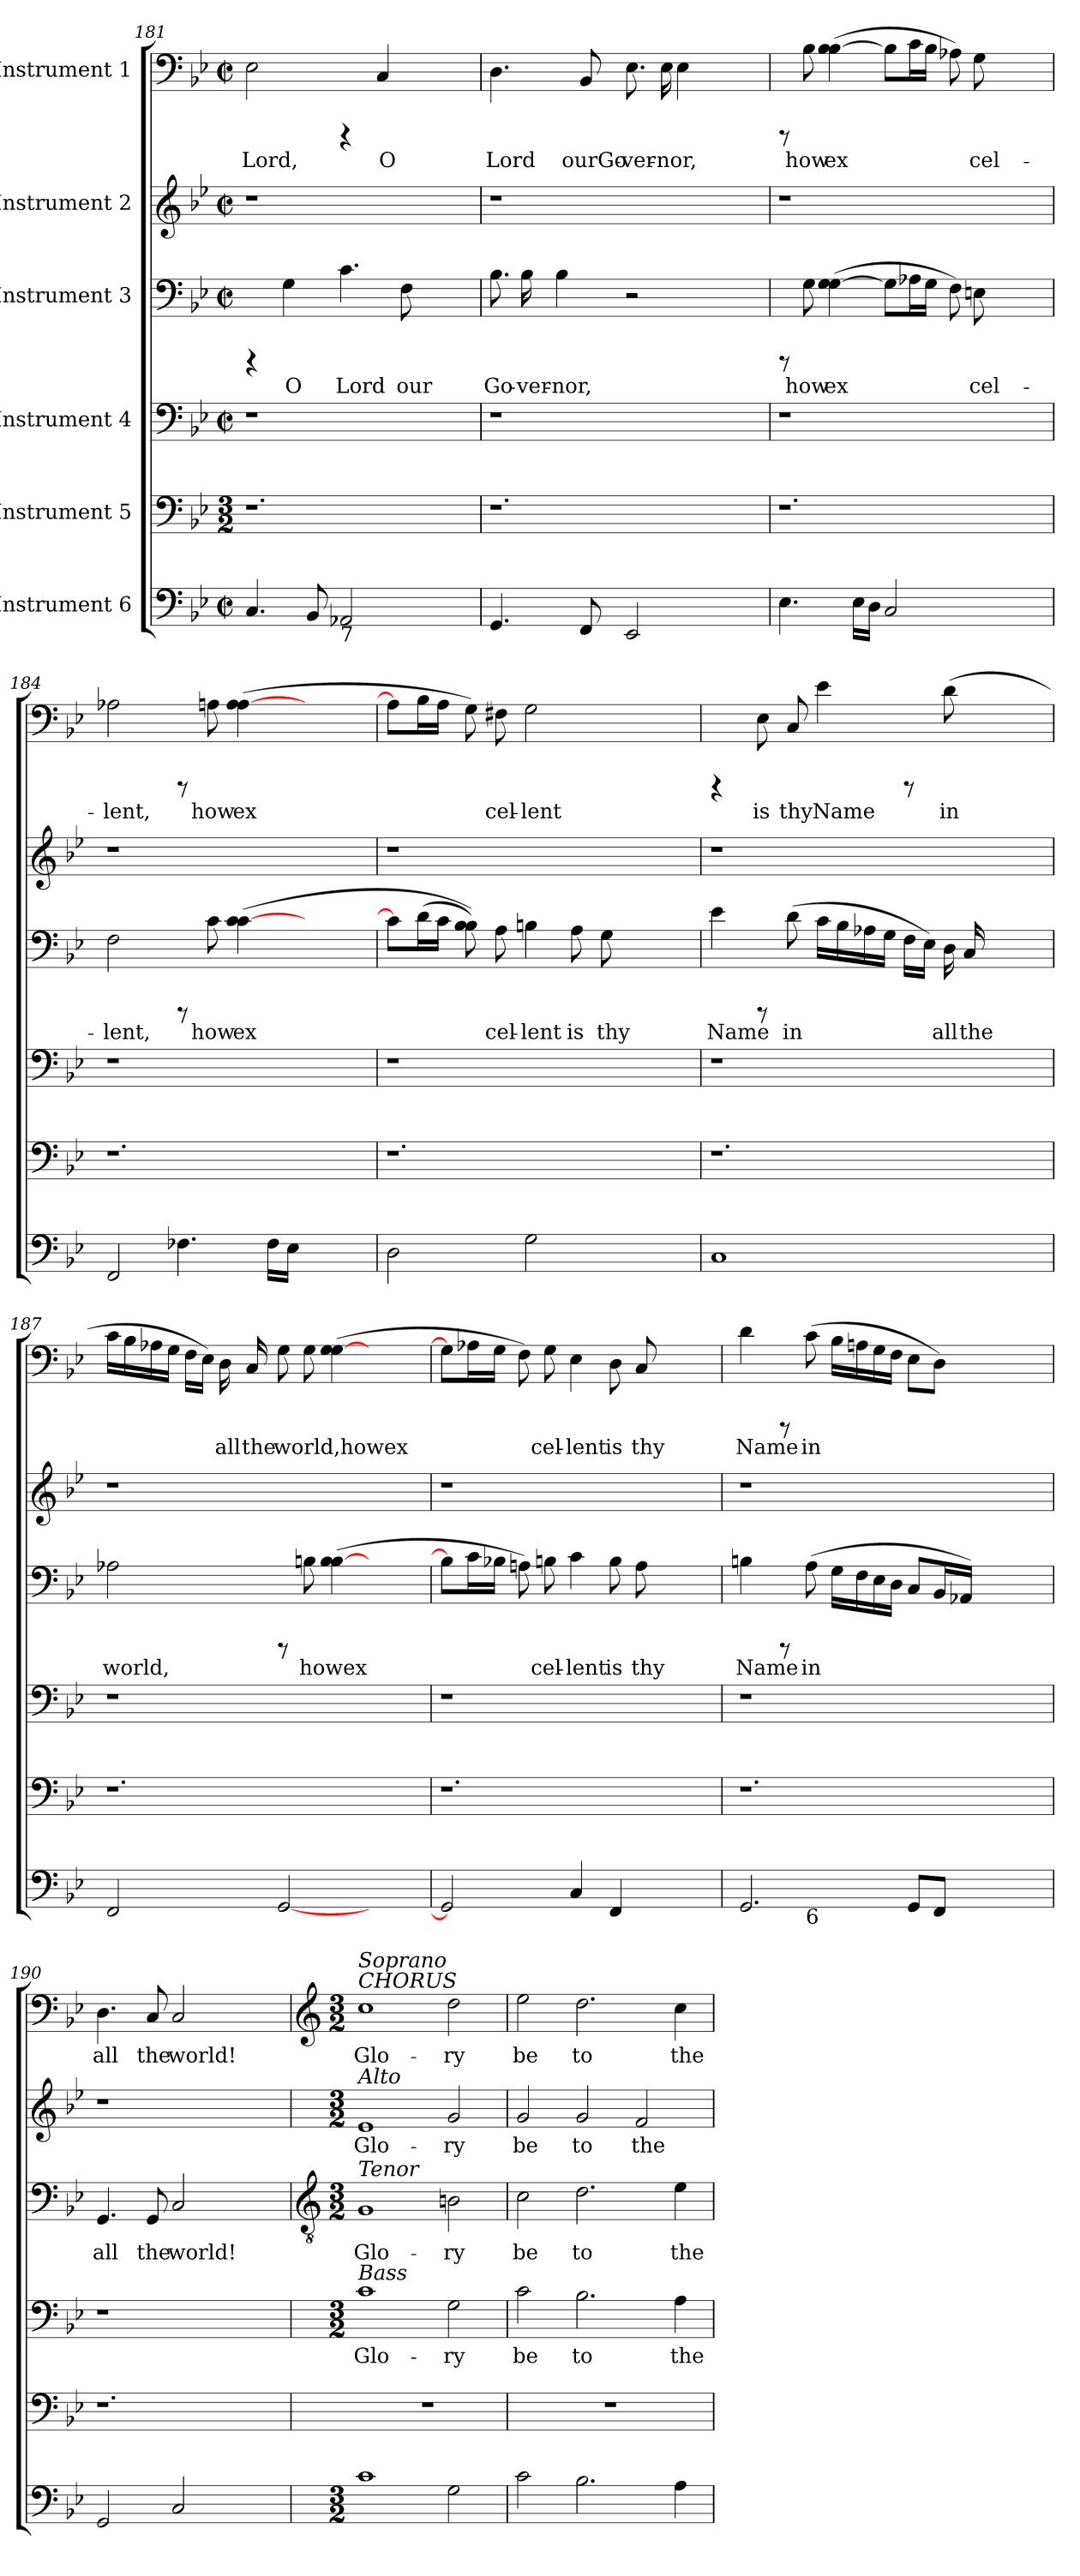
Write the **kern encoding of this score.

**kern	**text	**kern	**kern	**text	**kern	**text	**kern	**text	**kern	**text
*part6	*part6	*part5	*part4	*part4	*part3	*part3	*part2	*part2	*part1	*part1
*staff6	*staff6	*staff5	*staff4	*staff4	*staff3	*staff3	*staff2	*staff2	*staff1	*staff1
*I"Instrument 6	*	*I"Instrument 5	*I"Instrument 4	*	*I"Instrument 3	*	*I"Instrument 2	*	*I"Instrument 1	*
*clefF4	*	*clefF4	*clefF4	*	*clefF4	*	*clefG2	*	*clefF4	*
*k[b-e-]	*	*k[b-e-]	*k[b-e-]	*	*k[b-e-]	*	*k[b-e-]	*	*k[b-e-]	*
*B-:	*	*B-:	*B-:	*	*B-:	*	*B-:	*	*B-:	*
*M2/2	*	*M3/2	*M2/2	*	*M2/2	*	*M2/2	*	*M2/2	*
*met(c|)	*	*	*met(c|)	*	*met(c|)	*	*met(c|)	*	*met(c|)	*
=181	=181	=181	=181	=181	=181	=181	=181	=181	=181	=181
!	!LO:LY:a:cj	!	!	!	!	!	!	!	!	!LO:LY:b:cj
4.C/	.	1.r	1r	.	4rCCC	.	1r	.	2E-\	Lord,
!	!	!	!	!	!	!LO:LY:b:cj	!	!	!	!
.	.	.	.	.	4G\	O	.	.	.	.
!	!LO:LY:a:cj	!	!	!	!	!	!	!	!	!
8BB-/	.	.	.	.	.	.	.	.	.	.
!LO:TX:b:t=7	!	!	!	!	!	!	!	!	!	!
!	!LO:LY:a:cj	!	!	!	!	!LO:LY:b:cj	!	!	!	!
2AA-X/	.	.	.	.	4.c\	Lord	.	.	4rCCC	.
!	!	!	!	!	!	!	!	!	!	!LO:LY:b:cj
.	.	.	.	.	.	.	.	.	4C/	O
!	!	!	!	!	!	!LO:LY:b:cj	!	!	!	!
.	.	.	.	.	8F\	our	.	.	.	.
2ryy	.	.	2ryy	.	2ryy	.	2ryy	.	2ryy	.
=182	=182	=182	=182	=182	=182	=182	=182	=182	=182	=182
!	!LO:LY:a:cj	!	!	!	!	!LO:LY:b:cj	!	!	!	!LO:LY:b:cj
4.GG/	.	1.r	1r	.	8.B-\	Go-	1r	.	4.D\	Lord
!	!	!	!	!	!	!LO:LY:b:cj	!	!	!	!
.	.	.	.	.	16B-\	-ver-	.	.	.	.
!	!	!	!	!	!	!LO:LY:b:cj	!	!	!	!
.	.	.	.	.	4B-\	-nor,	.	.	.	.
!	!LO:LY:a:cj	!	!	!	!	!	!	!	!	!LO:LY:b:cj
8FF/	.	.	.	.	.	.	.	.	8BB-/	ourGo-
!	!LO:LY:a:cj	!	!	!	!	!	!	!	!	!LO:LY:b:cj
2EE-/	.	.	.	.	2r	.	.	.	8.E-\	-ver-
!	!	!	!	!	!	!	!	!	!	!LO:LY:b:cj
.	.	.	.	.	.	.	.	.	16E-\	-nor,
!	!	!	!	!	!	!	!	!	!	!LO:LY:b:cj
.	.	.	.	.	.	.	.	.	4E-\	.
2ryy	.	.	2ryy	.	2ryy	.	2ryy	.	2ryy	.
!!LO:PB:g=z
=183	=183	=183	=183	=183	=183	=183	=183	=183	=183	=183
!	!LO:LY:a:cj	!	!	!	!	!	!	!	!	!
4.E-\	.	1.r	1r	.	8rCCC	.	1r	.	8rCCC	.
!	!	!	!	!	!	!LO:LY:b:cj	!	!	!	!LO:LY:b:cj
.	.	.	.	.	8G\	how	.	.	8B-\	how
!	!	!	!	!	!	!LO:LY:b:cj	!	!	!	!LO:LY:b:cj
.	.	.	.	.	(>4G\ [>4G\	ex-	.	.	(>4B-\ [>4B-\	ex-
!	!LO:LY:a:cj	!	!	!	!	!	!	!	!	!
16E-\L	.	.	.	.	.	.	.	.	.	.
!	!LO:LY:a:cj	!	!	!	!	!	!	!	!	!
16D\J	.	.	.	.	.	.	.	.	.	.
!	!LO:LY:a:cj	!	!	!	!	!LO:LY:b:cj	!	!	!	!LO:LY:b:cj
2C/	.	.	.	.	8G\L]	--	.	.	8B-\L]	--
!	!	!	!	!	!	!LO:LY:b:cj	!	!	!	!LO:LY:b:cj
.	.	.	.	.	16A-X\	--	.	.	16c\	--
!	!	!	!	!	!	!LO:LY:b:cj	!	!	!	!LO:LY:b:cj
.	.	.	.	.	16G\J	--	.	.	16B-\J	--
!	!	!	!	!	!	!LO:LY:b:cj	!	!	!	!LO:LY:b:cj
.	.	.	.	.	8F\)	--	.	.	8A-X\)	--
!	!	!	!	!	!	!LO:LY:b:cj	!	!	!	!LO:LY:b:cj
.	.	.	.	.	8En\	-cel-	.	.	8G\	-cel-
2ryy	.	.	2ryy	.	2ryy	.	2ryy	.	2ryy	.
=184	=184	=184	=184	=184	=184	=184	=184	=184	=184	=184
!	!LO:LY:a:cj	!	!	!	!	!LO:LY:b:cj	!	!	!	!LO:LY:b:cj
2FF/	.	1.r	1r	.	2F\	-lent,	1r	.	2A-X\	-lent,
!	!LO:LY:a:cj	!	!	!	!	!	!	!	!	!
4.F-\	.	.	.	.	8rCCC	.	.	.	8rCCC	.
!	!	!	!	!	!	!LO:LY:b:cj	!	!	!	!LO:LY:b:cj
.	.	.	.	.	8c\	how	.	.	8An\	how
!	!	!	!	!	!	!LO:LY:b:cj	!	!	!	!LO:LY:b:cj
.	.	.	.	.	(>4c\ [>4c\	ex-	.	.	(>4A\ [>4A\	ex-
!	!LO:LY:a:cj	!	!	!	!	!	!	!	!	!
16F-\L	.	.	.	.	.	.	.	.	.	.
!	!LO:LY:a:cj	!	!	!	!	!	!	!	!	!
16E-\J	.	.	.	.	.	.	.	.	.	.
2ryy	.	.	2ryy	.	2ryy	.	2ryy	.	2ryy	.
=185	=185	=185	=185	=185	=185	=185	=185	=185	=185	=185
!	!LO:LY:a:cj	!	!	!	!	!LO:LY:b:cj	!	!	!	!LO:LY:b:cj
2D\	.	1.r	1r	.	8c\L]	--	1r	.	8A\L]	--
!	!	!	!	!	!	!LO:LY:b:cj	!	!	!	!LO:LY:b:cj
.	.	.	.	.	(<16d\	--	.	.	16B-\	--
!	!	!	!	!	!	!LO:LY:b:cj	!	!	!	!LO:LY:b:cj
.	.	.	.	.	16c\J	--	.	.	16A\J	--
!	!	!	!	!	!	!LO:LY:b:cj	!	!	!	!LO:LY:b:cj
.	.	.	.	.	8B-\ 8B-\))	--	.	.	8G\)	--
!	!	!	!	!	!	!LO:LY:b:cj	!	!	!	!LO:LY:b:cj
.	.	.	.	.	8A\	-cel-	.	.	8F#X\	-cel-
!	!LO:LY:a:cj	!	!	!	!	!LO:LY:b:cj	!	!	!	!LO:LY:b:cj
2G\	.	.	.	.	4Bn\	-lent	.	.	2G\	-lent
!	!	!	!	!	!	!LO:LY:b:cj	!	!	!	!
.	.	.	.	.	8A\	is	.	.	.	.
!	!	!	!	!	!	!LO:LY:b:cj	!	!	!	!
.	.	.	.	.	8G\	thy	.	.	.	.
2ryy	.	.	2ryy	.	2ryy	.	2ryy	.	2ryy	.
=186	=186	=186	=186	=186	=186	=186	=186	=186	=186	=186
!	!LO:LY:a:cj	!	!	!	!	!LO:LY:b:cj	!	!	!	!
1C	.	1.r	1r	.	4e-\	Name	1r	.	4rCCC	.
!	!	!	!	!	!	!	!	!	!	!LO:LY:b:cj
.	.	.	.	.	8rCCC	.	.	.	8E-\	is
!	!	!	!	!	!	!LO:LY:b:cj	!	!	!	!LO:LY:b:cj
.	.	.	.	.	(>8d\	in	.	.	8C/	thy
!	!	!	!	!	!	!LO:LY:b:cj	!	!	!	!LO:LY:b:cj
.	.	.	.	.	16c\L	.	.	.	4e-\	Name
!	!	!	!	!	!	!LO:LY:b:cj	!	!	!	!
.	.	.	.	.	16B-\	.	.	.	.	.
!	!	!	!	!	!	!LO:LY:b:cj	!	!	!	!
.	.	.	.	.	16A-X\	.	.	.	.	.
!	!	!	!	!	!	!LO:LY:b:cj	!	!	!	!
.	.	.	.	.	16G\J	.	.	.	.	.
!	!	!	!	!	!	!LO:LY:b:cj	!	!	!	!
.	.	.	.	.	16F\L	.	.	.	8rCCC	.
!	!	!	!	!	!	!LO:LY:b:cj	!	!	!	!
.	.	.	.	.	16E-\J)	.	.	.	.	.
!	!	!	!	!	!	!LO:LY:b:cj	!	!	!	!LO:LY:b:cj
.	.	.	.	.	16D\	all	.	.	(>8d\	in
!	!	!	!	!	!	!LO:LY:b:cj	!	!	!	!
.	.	.	.	.	16C/	the	.	.	.	.
2ryy	.	.	2ryy	.	2ryy	.	2ryy	.	2ryy	.
!!LO:PB:g=z
=187	=187	=187	=187	=187	=187	=187	=187	=187	=187	=187
!	!LO:LY:a:cj	!	!	!	!	!LO:LY:b:cj	!	!	!	!LO:LY:b:cj
2FF/	.	1.r	1r	.	2A-X\	world,	1r	.	16c\L	.
!	!	!	!	!	!	!	!	!	!	!LO:LY:b:cj
.	.	.	.	.	.	.	.	.	16B-\	.
!	!	!	!	!	!	!	!	!	!	!LO:LY:b:cj
.	.	.	.	.	.	.	.	.	16A-X\	.
!	!	!	!	!	!	!	!	!	!	!LO:LY:b:cj
.	.	.	.	.	.	.	.	.	16G\J	.
!	!	!	!	!	!	!	!	!	!	!LO:LY:b:cj
.	.	.	.	.	.	.	.	.	16F\L	.
!	!	!	!	!	!	!	!	!	!	!LO:LY:b:cj
.	.	.	.	.	.	.	.	.	16E-\J)	.
!	!	!	!	!	!	!	!	!	!	!LO:LY:b:cj
.	.	.	.	.	.	.	.	.	16D\	all
!	!	!	!	!	!	!	!	!	!	!LO:LY:b:cj
.	.	.	.	.	.	.	.	.	16C/	the
!	!LO:LY:a:cj	!	!	!	!	!	!	!	!	!LO:LY:b:cj
[<2GG/	.	.	.	.	8rCCC	.	.	.	8G\	world,howex-
!	!	!	!	!	!	!LO:LY:b:cj	!	!	!	!LO:LY:b:cj
.	.	.	.	.	8Bn\	howex-	.	.	8G\	--
!	!	!	!	!	!	!LO:LY:b:cj	!	!	!	!LO:LY:b:cj
.	.	.	.	.	(>4B\ [>4B\	--	.	.	(>4G\ [>4G\	--
2ryy	.	.	2ryy	.	2ryy	.	2ryy	.	2ryy	.
=188	=188	=188	=188	=188	=188	=188	=188	=188	=188	=188
!	!LO:LY:a:cj	!	!	!	!	!LO:LY:b:cj	!	!	!	!LO:LY:b:cj
2GG/]	.	1.r	1r	.	8B\L]	--	1r	.	8G\L]	--
!	!	!	!	!	!	!LO:LY:b:cj	!	!	!	!LO:LY:b:cj
.	.	.	.	.	16c\	--	.	.	16A-X\	--
!	!	!	!	!	!	!LO:LY:b:cj	!	!	!	!LO:LY:b:cj
.	.	.	.	.	16B-X\J	--	.	.	16G\J	--
!	!	!	!	!	!	!LO:LY:b:cj	!	!	!	!LO:LY:b:cj
.	.	.	.	.	8An\)	--	.	.	8F\)	--
!	!	!	!	!	!	!LO:LY:b:cj	!	!	!	!LO:LY:b:cj
.	.	.	.	.	8Bn\	-cel-	.	.	8G\	-cel-
!	!LO:LY:a:cj	!	!	!	!	!LO:LY:b:cj	!	!	!	!LO:LY:b:cj
4C/	.	.	.	.	4c\	-lent	.	.	4E-\	-lent
!	!LO:LY:a:cj	!	!	!	!	!LO:LY:b:cj	!	!	!	!LO:LY:b:cj
4FF/	.	.	.	.	8B\	is	.	.	8D\	is
!	!	!	!	!	!	!LO:LY:b:cj	!	!	!	!LO:LY:b:cj
.	.	.	.	.	8A\	thy	.	.	8C/	thy
2ryy	.	.	2ryy	.	2ryy	.	2ryy	.	2ryy	.
=189	=189	=189	=189	=189	=189	=189	=189	=189	=189	=189
!	!LO:LY:a:cj	!	!	!	!	!LO:LY:b:cj	!	!	!	!LO:LY:b:cj
*^	*	*	*	*	*	*	*	*	*	*
2.GG/	4.ryy	.	1.r	1r	.	4Bn\	Name	1r	.	4d\	Name
.	.	.	.	.	.	8rCCC	.	.	.	8rCCC	.
!	!LO:TX:b:t=6	!	!	!	!	!	!	!	!	!	!
!	!	!	!	!	!	!	!LO:LY:b:cj	!	!	!	!LO:LY:b:cj
.	1ryy	.	.	.	.	(>8A\	in	.	.	(>8c\	in
!	!	!	!	!	!	!	!LO:LY:b:cj	!	!	!	!LO:LY:b:cj
.	.	.	.	.	.	16G\L	.	.	.	16B-\L	.
!	!	!	!	!	!	!	!LO:LY:b:cj	!	!	!	!LO:LY:b:cj
.	.	.	.	.	.	16F\	.	.	.	16An\	.
!	!	!	!	!	!	!	!LO:LY:b:cj	!	!	!	!LO:LY:b:cj
.	.	.	.	.	.	16E-\	.	.	.	16G\	.
!	!	!	!	!	!	!	!LO:LY:b:cj	!	!	!	!LO:LY:b:cj
.	.	.	.	.	.	16D\J	.	.	.	16F\J	.
!	!	!LO:LY:a:cj	!	!	!	!	!LO:LY:b:cj	!	!	!	!LO:LY:b:cj
8GG/L	.	.	.	.	.	8C/L	.	.	.	8E-\L	.
!	!	!LO:LY:a:cj	!	!	!	!	!LO:LY:b:cj	!	!	!	!LO:LY:b:cj
8FF/J	.	.	.	.	.	16BB-/	.	.	.	8D\J)	.
!	!	!	!	!	!	!	!LO:LY:b:cj	!	!	!	!
.	.	.	.	.	.	16AA-X/J)	.	.	.	.	.
2ryy	.	.	.	2ryy	.	2ryy	.	2ryy	.	2ryy	.
.	8ryy	.	.	.	.	.	.	.	.	.	.
=190	=190	=190	=190	=190	=190	=190	=190	=190	=190	=190	=190
!	!	!LO:LY:a:cj	!	!	!	!	!LO:LY:b:cj	!	!	!	!LO:LY:b:cj
*v	*v	*	*	*	*	*	*	*	*	*	*
2GG/	.	1.r	1r	.	4.GG/	all	1r	.	4.D\	all
!	!	!	!	!	!	!LO:LY:b:cj	!	!	!	!LO:LY:b:cj
.	.	.	.	.	8GG/	the	.	.	8C/	the
!	!LO:LY:a:cj	!	!	!	!	!LO:LY:b:cj	!	!	!	!LO:LY:b:cj
2C/	.	.	.	.	2C/	world!	.	.	2C/	world!
2ryy	.	.	2ryy	.	2ryy	.	2ryy	.	2ryy	.
!!LO:LB:g=z
=191	=191	=191	=191	=191	=191	=191	=191	=191	=191	=191
*	*	*	*	*	*clefGv2	*	*	*	*clefG2	*
*M3/2	*	*	*M3/2	*	*M3/2	*	*M3/2	*	*M3/2	*
!	!	!	!	!	!	!	!	!	!LO:TX:a:i:t=CHORUS	!
!	!	!	!	!	!	!	!	!	!LO:TX:a:i:t=Soprano	!
!	!	!	!	!	!	!	!LO:TX:a:i:t=Alto	!	!	!
!	!	!	!	!	!LO:TX:a:i:t=Tenor	!	!	!	!	!
!	!	!	!LO:TX:a:i:t=Bass	!	!	!	!	!	!	!
!	!LO:LY:a:cj	!	!	!LO:LY:b:cj	!	!LO:LY:b:cj	!	!LO:LY:b:rj	!	!LO:LY:b:cj
1c	.	1.r	1c	Glo-	1G	Glo-	1e-	Glo-	1cc	Glo-
!	!LO:LY:a:cj	!	!	!LO:LY:b:cj	!	!LO:LY:b:cj	!	!LO:LY:b:rj	!	!LO:LY:b:cj
2G\	.	.	2G\	-ry	2Bn\	-ry	2g/	-ry	2dd\	-ry
=192	=192	=192	=192	=192	=192	=192	=192	=192	=192	=192
!	!LO:LY:a:cj	!	!	!LO:LY:b:cj	!	!LO:LY:b:cj	!	!LO:LY:b:rj	!	!LO:LY:b:cj
2c\	.	1.r	2c\	be	2c\	be	2g/	be	2ee-\	be
!	!LO:LY:a:cj	!	!	!LO:LY:b:cj	!	!LO:LY:b:cj	!	!LO:LY:b:rj	!	!LO:LY:b:cj
2.B-\	.	.	2.B-\	to	2.d\	to	2g/	to	2.dd\	to
!	!	!	!	!	!	!	!	!LO:LY:b:rj	!	!
.	.	.	.	.	.	.	2f/	the	.	.
!	!LO:LY:a:cj	!	!	!LO:LY:b:cj	!	!LO:LY:b:cj	!	!	!	!LO:LY:b:cj
4A\	.	.	4A\	the	4e-\	the	.	.	4cc\	the
=	=	=	=	=	=	=	=	=	=	=
*-	*-	*-	*-	*-	*-	*-	*-	*-	*-	*-
